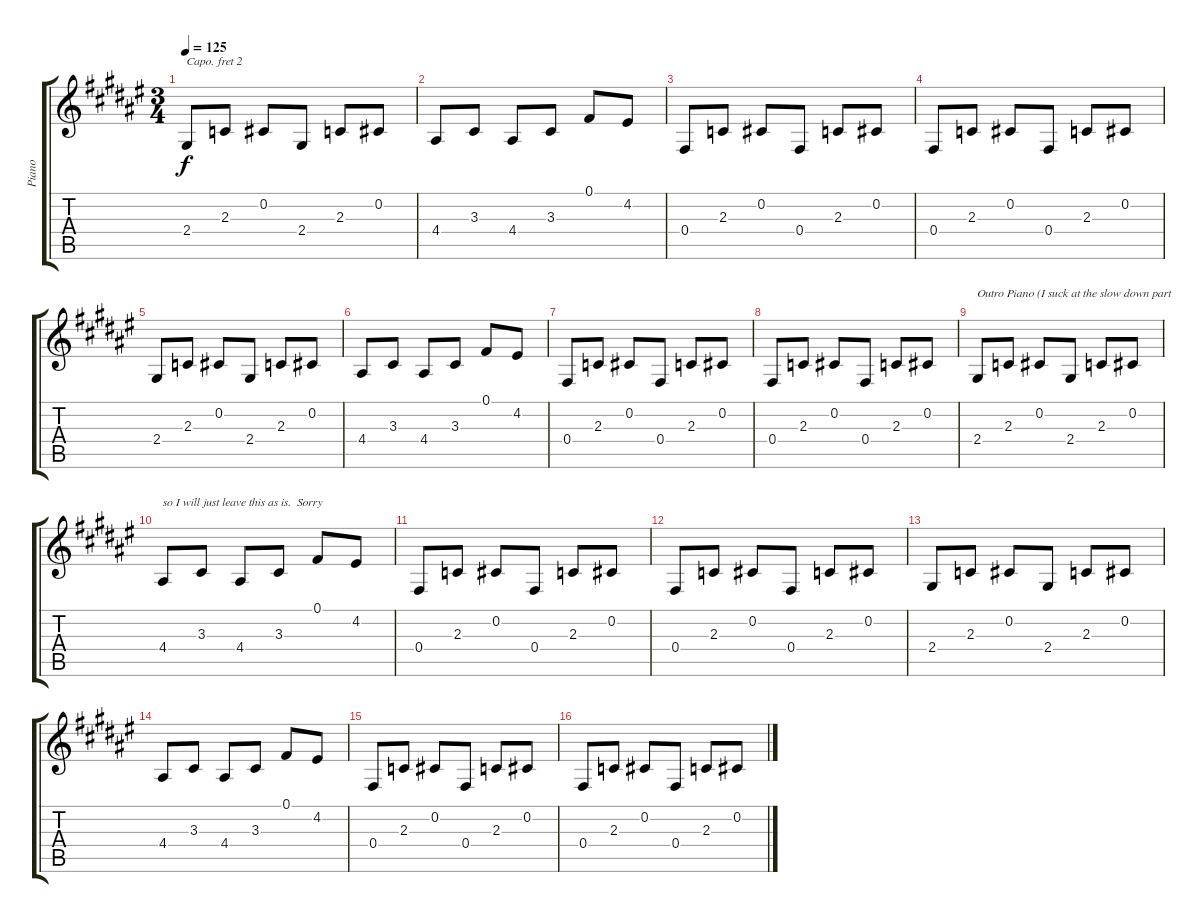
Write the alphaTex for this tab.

\track ("Piano" "Piano") {instrument acousticgrandpiano}
\staff {score tabs}
\capo 2
\tuning (E4 B3 Ab3 E3 B2 E2) {hide}
\ts (3 4)
\tempo 125
\clef g2
\ks f#
2.4.8{dy f} 2.3.8 0.2.8 2.4.8 2.3.8 0.2.8 |
4.4.8 3.3.8 4.4.8 3.3.8 0.1.8 4.2.8 |
0.4.8 2.3.8 0.2.8 0.4.8 2.3.8 0.2.8 |
0.4.8 2.3.8 0.2.8 0.4.8 2.3.8 0.2.8 |
2.4.8 2.3.8 0.2.8 2.4.8 2.3.8 0.2.8 |
4.4.8 3.3.8 4.4.8 3.3.8 0.1.8 4.2.8 |
0.4.8 2.3.8 0.2.8 0.4.8 2.3.8 0.2.8 |
0.4.8 2.3.8 0.2.8 0.4.8 2.3.8 0.2.8 |
2.4.8{txt "Outro Piano (I suck at the slow down part"} 2.3.8 0.2.8 2.4.8 2.3.8 0.2.8 |
4.4.8{txt "so I will just leave this as is.  Sorry"} 3.3.8 4.4.8 3.3.8 0.1.8 4.2.8 |
0.4.8 2.3.8 0.2.8 0.4.8 2.3.8 0.2.8 |
0.4.8 2.3.8 0.2.8 0.4.8 2.3.8 0.2.8 |
2.4.8 2.3.8 0.2.8 2.4.8 2.3.8 0.2.8 |
4.4.8 3.3.8 4.4.8 3.3.8 0.1.8 4.2.8 |
0.4.8 2.3.8 0.2.8 0.4.8 2.3.8 0.2.8 |
0.4.8 2.3.8 0.2.8 0.4.8 2.3.8 0.2.8
